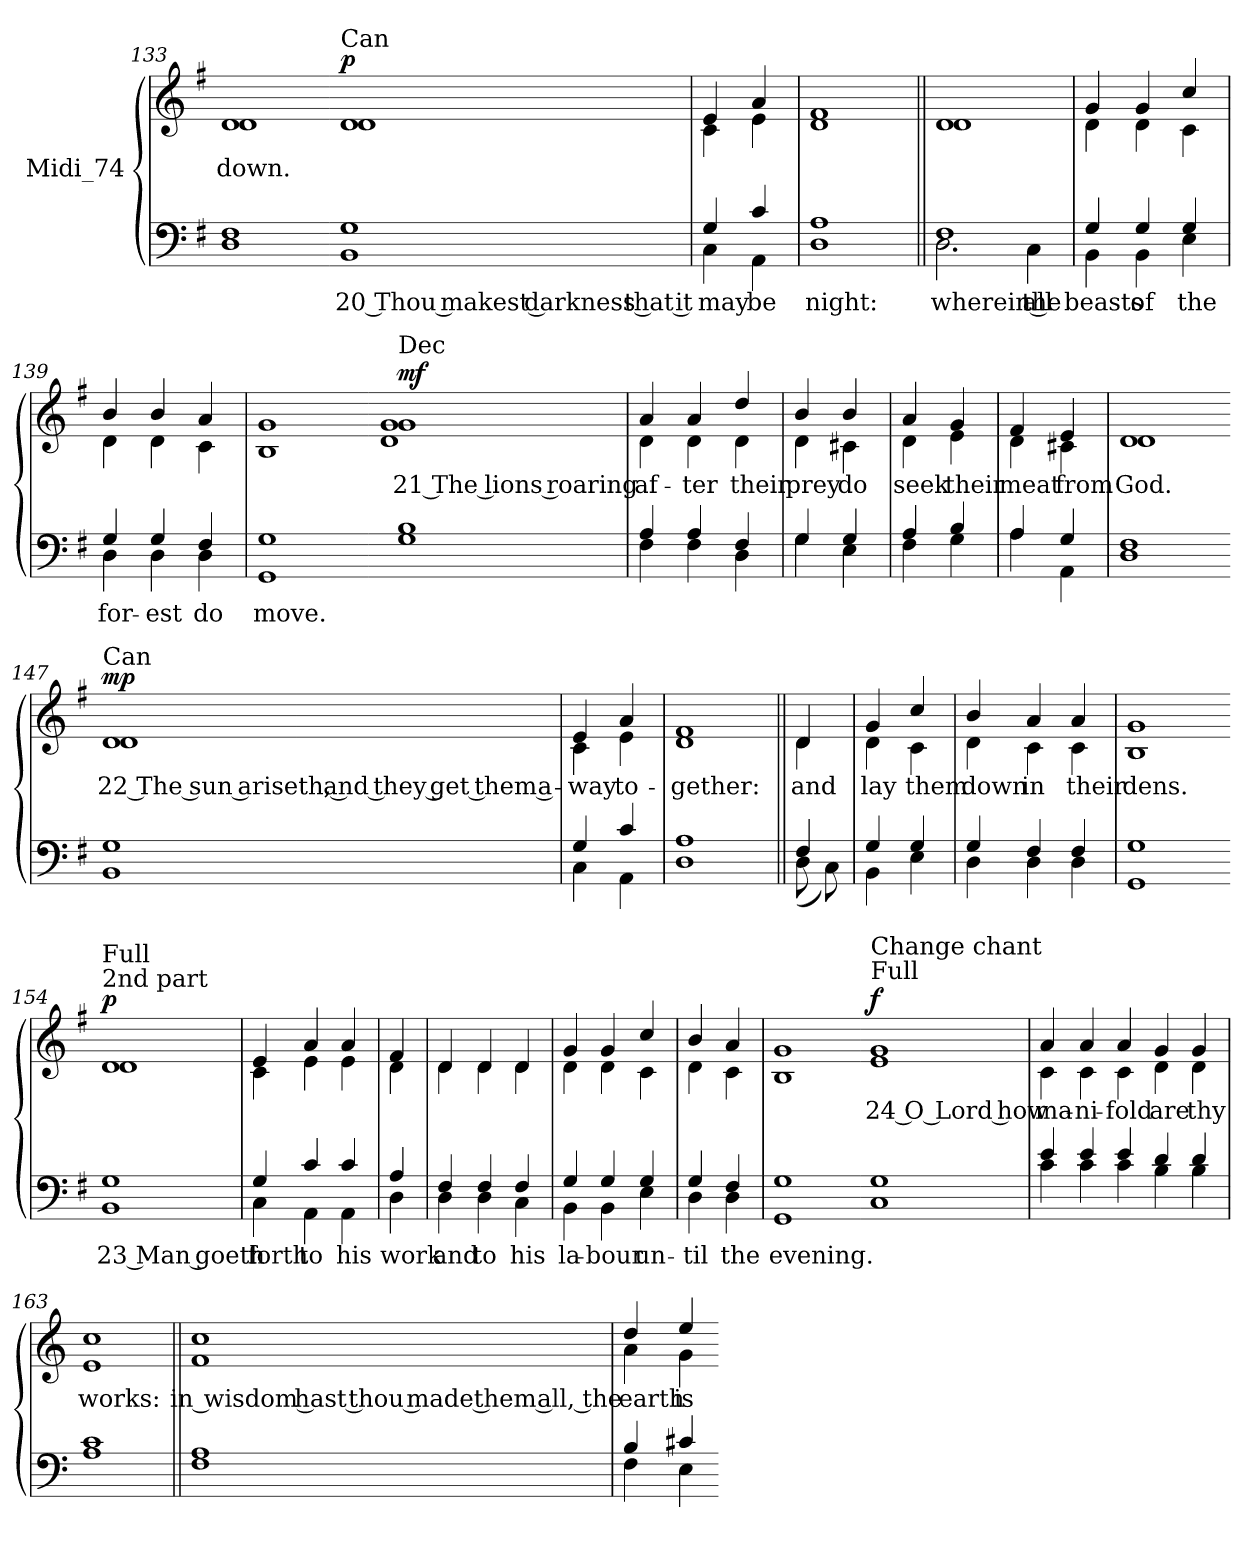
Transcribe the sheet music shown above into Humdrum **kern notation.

**kern	**text	**kern	**text	**dynam
*part2	*part2	*part1	*part1	*part1
*staff2	*staff2	*staff1	*staff1	*staff1
*I"Midi_74	*	*I"Midi_74	*	*
*clefF4	*	*clefG2	*	*
*k[f#]	*	*k[f#]	*	*
*G:	*	*G:	*	*
=133	=133	=133	=133	=133
*^	*	*	*	*
!	!	!	!	!LO:LY:b	!
*	*	*	*^	*	*
1F#	1D	.	1d	1d	down.	.
!!LO:LB:g=z	!!
=134-	=134-	=134-	=134-	=134-	=134-	=134-
!	!	!	!LO:TX:a:t=Can	!	!	!
!	!	!LO:LY:a	!	!	!	!LO:DY:b
1G	1BB	20 Thou makest darkness that it	1d	1d	.	p
=135	=135	=135	=135	=135	=135	=135
!	!	!LO:LY:a	!	!	!	!
4G	4C	may	4e	4c	.	.
!	!	!LO:LY:a	!	!	!	!
4c	4AA	be	4a	4e	.	.
=136	=136	=136	=136	=136	=136	=136
!	!	!LO:LY:a	!	!	!	!
1A	1D	night:	1f#	1d	.	.
=137||	=137||	=137||	=137||	=137||	=137||	=137||
!	!	!LO:LY:a	!	!	!	!
1F#	2.D	wherein all	1d	1d	.	.
!	!	!LO:LY:a	!	!	!	!
.	4C	the	.	.	.	.
=138	=138	=138	=138	=138	=138	=138
!	!	!LO:LY:a	!	!	!	!
4G	4BB	beasts	4g	4d	.	.
!	!	!LO:LY:a	!	!	!	!
4G	4BB	of	4g	4d	.	.
!	!	!LO:LY:a	!	!	!	!
4G	4E	the	4cc	4c	.	.
=139	=139	=139	=139	=139	=139	=139
!	!	!LO:LY:a	!	!	!	!
4G	4D	for-	4b	4d	.	.
!	!	!LO:LY:a	!	!	!	!
4G	4D	-est	4b	4d	.	.
!	!	!LO:LY:a	!	!	!	!
4F#	4D	do	4a	4c	.	.
=140	=140	=140	=140	=140	=140	=140
!	!	!LO:LY:a	!	!	!	!
1G	1GG	move.	1g	1B	.	.
!!LO:LB:g=z	!!
=141-	=141-	=141-	=141-	=141-	=141-	=141-
!	!	!	!LO:TX:a:t=Dec	!	!	!
!	!	!	!	!	!LO:LY:b	!LO:DY:b
1B	1G	.	1g	1d 1g	21 The lions roaring	mf
=142	=142	=142	=142	=142	=142	=142
!	!	!	!	!	!LO:LY:b	!
4A	4F#	.	4a	4d	af-	.
!	!	!	!	!	!LO:LY:b	!
4A	4F#	.	4a	4d	-ter	.
!	!	!	!	!	!LO:LY:b	!
4F#	4D	.	4dd	4d	their	.
=143	=143	=143	=143	=143	=143	=143
!	!	!	!	!	!LO:LY:b	!
4G	4G	.	4b	4d	prey	.
!	!	!	!	!	!LO:LY:b	!
4G	4E	.	4b	4c#X	do	.
=144	=144	=144	=144	=144	=144	=144
!	!	!	!	!	!LO:LY:b	!
4A	4F#	.	4a	4d	seek	.
!	!	!	!	!	!LO:LY:b	!
4B	4G	.	4g	4e	their	.
=145	=145	=145	=145	=145	=145	=145
!	!	!	!	!	!LO:LY:b	!
4A	4A	.	4f#	4d	meat	.
!	!	!	!	!	!LO:LY:b	!
4G	4AA	.	4e	4c#X	from	.
=146	=146	=146	=146	=146	=146	=146
!	!	!	!	!	!LO:LY:b	!
1F#	1D	.	1d	1d	God.	.
!!LO:LB:g=z	!!
=147-	=147-	=147-	=147-	=147-	=147-	=147-
!	!	!	!LO:TX:a:t=Can	!	!	!
!	!	!	!	!	!LO:LY:b	!LO:DY:b
1G	1BB	.	1d	1d	22 The sun ariseth, and they get them a-	mp
=148	=148	=148	=148	=148	=148	=148
!	!	!	!	!	!LO:LY:b	!
4G	4C	.	4e	4c	-way	.
!	!	!	!	!	!LO:LY:b	!
4c	4AA	.	4a	4e	to-	.
=149	=149	=149	=149	=149	=149	=149
!	!	!	!	!	!LO:LY:b	!
1A	1D	.	1f#	1d	-gether:	.
=150||	=150||	=150||	=150||	=150||	=150||	=150||
!	!	!	!	!	!LO:LY:b	!
4F#	(<8D	.	4d	4d	and	.
.	8C)	.	.	.	.	.
=151	=151	=151	=151	=151	=151	=151
!	!	!	!	!	!LO:LY:b	!
4G	4BB	.	4g	4d	lay	.
!	!	!	!	!	!LO:LY:b	!
4G	4E	.	4cc	4c	them	.
=152	=152	=152	=152	=152	=152	=152
!	!	!	!	!	!LO:LY:b	!
4G	4D	.	4b	4d	down	.
!	!	!	!	!	!LO:LY:b	!
4F#	4D	.	4a	4c	in	.
!	!	!	!	!	!LO:LY:b	!
4F#	4D	.	4a	4c	their	.
=153	=153	=153	=153	=153	=153	=153
!	!	!	!	!	!LO:LY:b	!
1G	1GG	.	1g	1B	dens.	.
!!LO:LB:g=z	!!
=154-	=154-	=154-	=154-	=154-	=154-	=154-
!	!	!	!LO:TX:a:t=2nd part	!	!	!
!	!	!	!LO:TX:a:t=Full	!	!	!
!	!	!LO:LY:a	!	!	!	!LO:DY:b
1G	1BB	23 Man goeth	1d	1d	.	p
=155	=155	=155	=155	=155	=155	=155
!	!	!LO:LY:a	!	!	!	!
4G	4C	forth	4e	4c	.	.
!	!	!LO:LY:a	!	!	!	!
4c	4AA	to	4a	4e	.	.
!	!	!LO:LY:a	!	!	!	!
4c	4AA	his	4a	4e	.	.
=156	=156	=156	=156	=156	=156	=156
!	!	!LO:LY:a	!	!	!	!
4A	4D	work	4f#	4d	.	.
=157	=157	=157	=157	=157	=157	=157
!	!	!LO:LY:a	!	!	!	!
4F#	4D	and	4d	4d	.	.
!	!	!LO:LY:a	!	!	!	!
4F#	4D	to	4d	4d	.	.
!	!	!LO:LY:a	!	!	!	!
4F#	4C	his	4d	4d	.	.
=158	=158	=158	=158	=158	=158	=158
!	!	!LO:LY:a	!	!	!	!
4G	4BB	la-	4g	4d	.	.
!	!	!LO:LY:a	!	!	!	!
4G	4BB	-bour	4g	4d	.	.
!	!	!LO:LY:a	!	!	!	!
4G	4E	un-	4cc	4c	.	.
=159	=159	=159	=159	=159	=159	=159
!	!	!LO:LY:a	!	!	!	!
4G	4D	-til	4b	4d	.	.
!	!	!LO:LY:a	!	!	!	!
4F#	4D	the	4a	4c	.	.
=160	=160	=160	=160	=160	=160	=160
!	!	!LO:LY:a	!	!	!	!
1G	1GG	evening.	1g	1B	.	.
*k[]	*	*	*k[]	*	*	*
*C:	*	*	*C:	*	*	*
!!LO:LB:g=z	!!
=161-	=161-	=161-	=161-	=161-	=161-	=161-
!	!	!	!LO:TX:a:t=Full	!	!	!
!	!	!	!LO:TX:a:t=Change chant	!	!	!
!	!	!	!	!	!LO:LY:b	!LO:DY:b
1G	1C	.	1g	1e	24 O Lord how	f
=162	=162	=162	=162	=162	=162	=162
!	!	!	!	!	!LO:LY:b	!
4e	4c	.	4a	4c	ma-	.
!	!	!	!	!	!LO:LY:b	!
4e	4c	.	4a	4c	-ni-	.
!	!	!	!	!	!LO:LY:b	!
4e	4c	.	4a	4c	-fold	.
!	!	!	!	!	!LO:LY:b	!
4d	4B	.	4g	4d	are	.
!	!	!	!	!	!LO:LY:b	!
4d	4B	.	4g	4d	thy	.
=163	=163	=163	=163	=163	=163	=163
!	!	!	!	!	!LO:LY:b	!
1c	1A	.	1cc	1e	works:	.
=164||	=164||	=164||	=164||	=164||	=164||	=164||
!	!	!	!	!	!LO:LY:b	!
1A	1F	.	1cc	1f	in wisdom hast thou made them all, the	.
=165	=165	=165	=165	=165	=165	=165
!	!	!	!	!	!LO:LY:b	!
4B	4F	.	4dd	4a	earth	.
!	!	!	!	!	!LO:LY:b	!
4c#X	4E	.	4ee	4g	is	.
*v	*v	*	*	*	*	*
*	*	*v	*v	*	*
=-	=-	=-	=-	=-
*-	*-	*-	*-	*-
